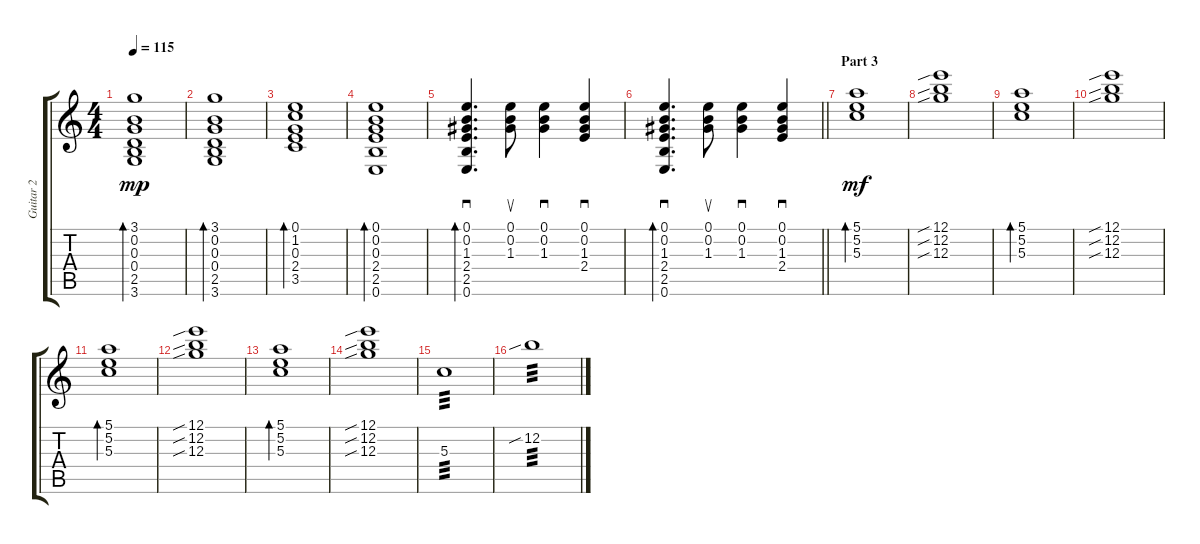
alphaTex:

\track ("Guitar 2" "Guitar 2") {instrument electricguitarjazz}
\staff {score tabs}
\tuning (E4 B3 G3 D3 A2 E2) {hide}
\ts (4 4)
\tempo 115
\clef g2
\ks c
(3.1 0.2 0.3 0.4 2.5 3.6).1{bd 120 dy mp} |
(3.1 0.2 0.3 0.4 2.5 3.6).1{bd 120} |
(0.1 1.2 0.3 2.4 3.5).1{bd 120} |
(0.1 0.2 0.3 2.4 2.5 0.6).1{bd 120} |
(0.1 0.2 1.3 2.4 2.5 0.6).4{d sd bd 120} (0.1 0.2 1.3).8{su} (0.1 0.2 1.3).4{sd} (0.1 0.2 1.3 2.4).4{sd} |
\barLineRight lightlight
(0.1 0.2 1.3 2.4 2.5 0.6).4{d sd bd 120} (0.1 0.2 1.3).8{su} (0.1 0.2 1.3).4{sd} (0.1 0.2 1.3 2.4).4{sd} |
\section ("" "Part 3")
(5.1 5.2 5.3).1{bd 120 dy mf} |
(12.1{sib} 12.2{sib} 12.3{sib}).1 |
(5.1 5.2 5.3).1{bd 120} |
(12.1{sib} 12.2{sib} 12.3{sib}).1 |
(5.1 5.2 5.3).1{bd 120} |
(12.1{sib} 12.2{sib} 12.3{sib}).1 |
(5.1 5.2 5.3).1{bd 120} |
(12.1{sib} 12.2{sib} 12.3{sib}).1 |
5.3.1{tp 3} |
12.2{sib}.1{tp 3}
